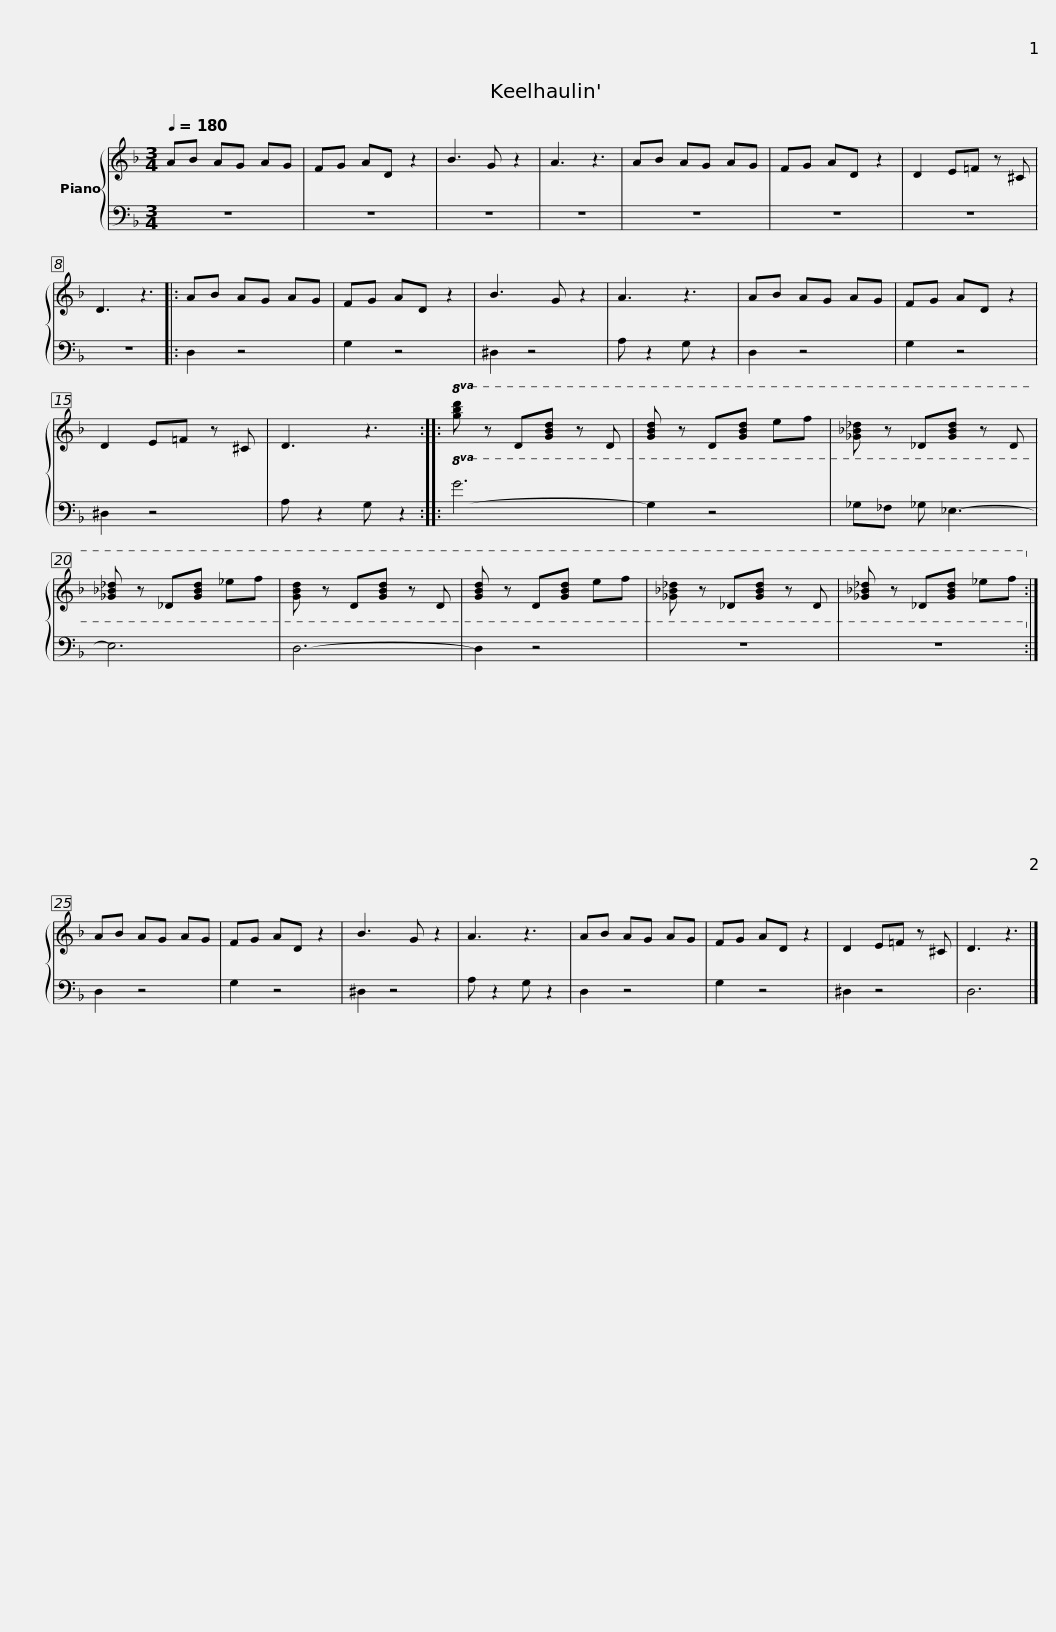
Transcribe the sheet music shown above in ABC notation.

X:1
%%score { 1 | 2 }
L:1/8
Q:1/4=180
M:3/4
I:linebreak $
K:F
V:1 treble
V:2 bass
V:1
 AB AG AG | FG AD z2 | B3 G z2 | A3 z3 | AB AG AG | %5
 FG AD z2 | D2 E=F z ^C | D3 z3 |:$ AB AG AG | FG AD z2 | %10
 B3 G z2 | A3 z3 | AB AG AG | FG AD z2 | D2 E=F z ^C | %15
 D3 z3 ::$!8va(! [gbd'] z d[gbd'] z d | [gbd'] z d[gbd'] e'f' | [_g_b_d'] z _d[gbd'] z d | [_g_b_d'] z _d[gbd'] _e'f' | %20
 [gbd'] z d[gbd'] z d | [gbd'] z d[gbd'] e'f' |$ [_g_b_d'] z _d[gbd'] z d | [_g_b_d'] z _d[gbd'] _e'f'!8va)! :| AB AG AG | %25
 FG AD z2 | B3 G z2 | A3 z3 | AB AG AG |$ FG AD z2 | %30
 D2 E=F z ^C | D3 z3 |] %32
V:2
 z6 | z6 | z6 | z6 | z6 | %5
 z6 | z6 | z6 |:$ D,2 z4 | G,2 z4 | %10
 ^D,2 z4 | A, z2 G, z2 | D,2 z4 | G,2 z4 | ^D,2 z4 | %15
 A, z2 G, z2 ::$!8va(! G6- | G2 z4 | _G_F _G _E3- | E6 | %20
 D6- | D2 z4 |$ z6 | z6!8va)! :| D,2 z4 | %25
 G,2 z4 | ^D,2 z4 | A, z2 G, z2 | D,2 z4 |$ G,2 z4 | %30
 ^D,2 z4 | D,6 |] %32
